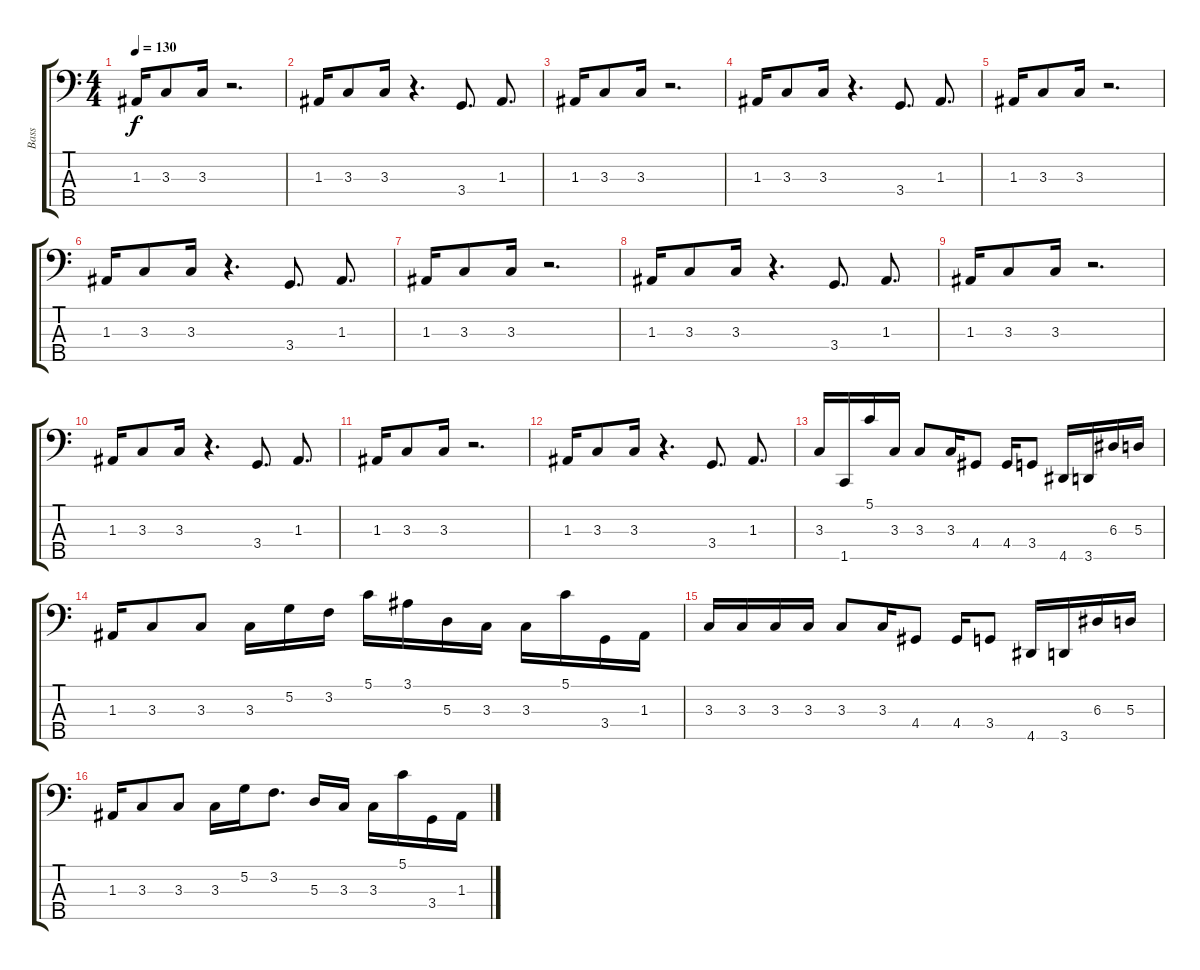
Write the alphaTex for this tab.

\track ("Bass" "Bass") {instrument electricbassfinger}
\staff {score tabs}
\tuning (G2 D2 A1 E1 B0) {hide}
\ts (4 4)
\tempo 130
\clef f4
\ks c
1.3.16{dy f} 3.3.8 3.3.16 r.2{d} |
1.3.16 3.3.8 3.3.16 r.4{d} 3.4.8{d} 1.3.8{d} |
1.3.16 3.3.8 3.3.16 r.2{d} |
1.3.16 3.3.8 3.3.16 r.4{d} 3.4.8{d} 1.3.8{d} |
1.3.16 3.3.8 3.3.16 r.2{d} |
1.3.16 3.3.8 3.3.16 r.4{d} 3.4.8{d} 1.3.8{d} |
1.3.16 3.3.8 3.3.16 r.2{d} |
1.3.16 3.3.8 3.3.16 r.4{d} 3.4.8{d} 1.3.8{d} |
1.3.16 3.3.8 3.3.16 r.2{d} |
1.3.16 3.3.8 3.3.16 r.4{d} 3.4.8{d} 1.3.8{d} |
1.3.16 3.3.8 3.3.16 r.2{d} |
1.3.16 3.3.8 3.3.16 r.4{d} 3.4.8{d} 1.3.8{d} |
3.3.16{volume 16} 1.5.16 5.1.16 3.3.16 3.3.8 3.3.16 4.4.8 4.4.16 3.4.8 4.5.16 3.5.16 6.3.16 5.3.16 |
1.3.16 3.3.8 3.3.8 3.3.16 5.2.16 3.2.16 5.1.16 3.1.16 5.3.16 3.3.16 3.3.16 5.1.16 3.4.16 1.3.16 |
3.3.16 3.3.16 3.3.16 3.3.16 3.3.8 3.3.16 4.4.8 4.4.16 3.4.8 4.5.16 3.5.16 6.3.16 5.3.16 |
1.3.16 3.3.8 3.3.8 3.3.16 5.2.16 3.2.8{d} 5.3.16 3.3.16 3.3.16 5.1.16 3.4.16 1.3.16
